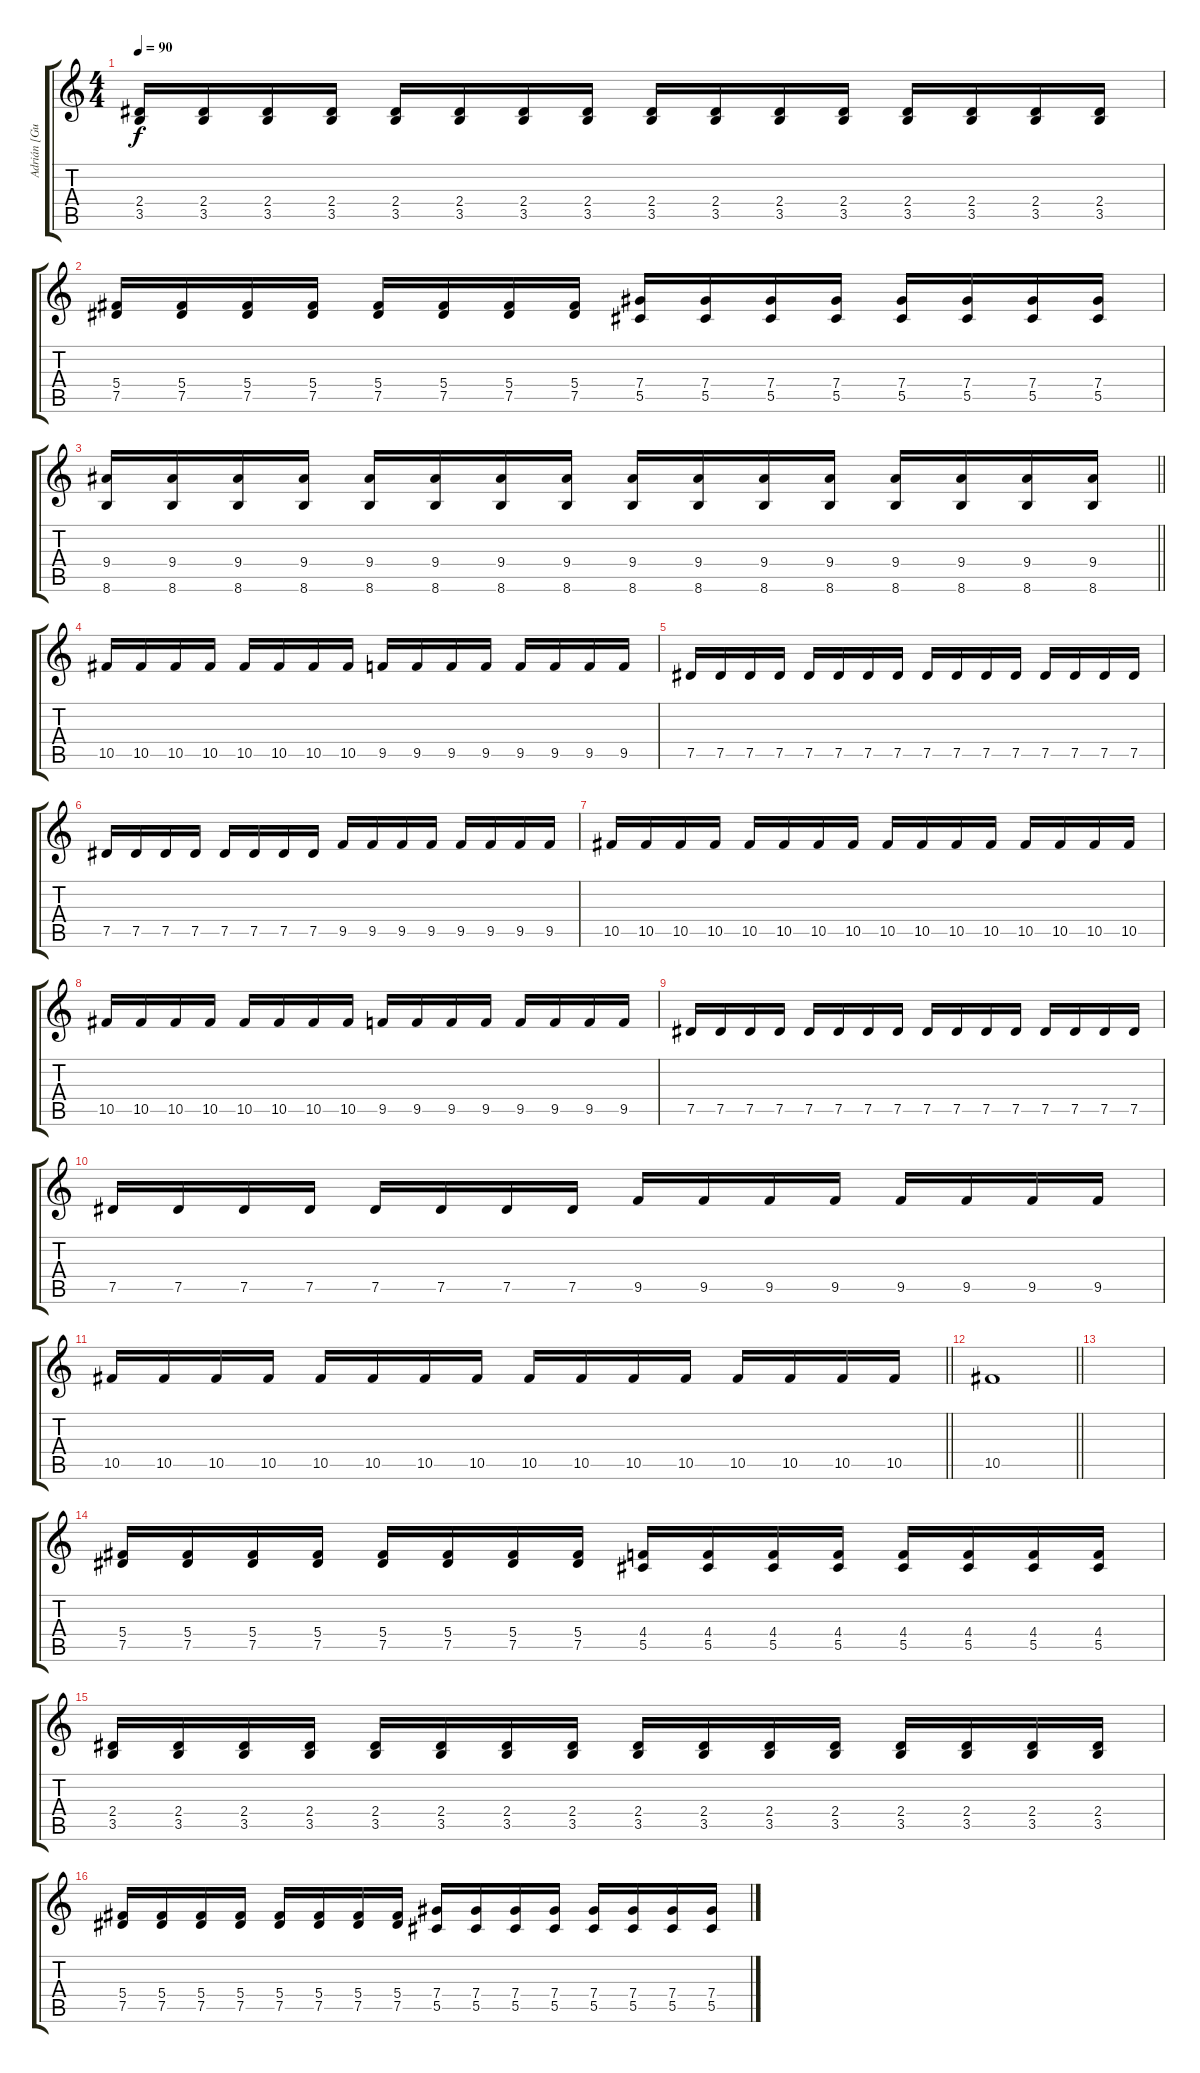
\track ("Adrián [Guitar 2]" "Adrián [Gu") {instrument distortionguitar}
\staff {score tabs}
\tuning (Eb4 Bb3 Gb3 Db3 Ab2 Eb2) {hide}
\ts (4 4)
\tempo 90
\clef g2
\ks c
(2.4 3.5).16{dy f} (2.4 3.5).16 (2.4 3.5).16 (2.4 3.5).16 (2.4 3.5).16 (2.4 3.5).16 (2.4 3.5).16 (2.4 3.5).16 (2.4 3.5).16 (2.4 3.5).16 (2.4 3.5).16 (2.4 3.5).16 (2.4 3.5).16 (2.4 3.5).16 (2.4 3.5).16 (2.4 3.5).16 |
(5.4 7.5).16 (5.4 7.5).16 (5.4 7.5).16 (5.4 7.5).16 (5.4 7.5).16 (5.4 7.5).16 (5.4 7.5).16 (5.4 7.5).16 (7.4 5.5).16 (7.4 5.5).16 (7.4 5.5).16 (7.4 5.5).16 (7.4 5.5).16 (7.4 5.5).16 (7.4 5.5).16 (7.4 5.5).16 |
\barLineRight lightlight
(9.4 8.6).16 (9.4 8.6).16 (9.4 8.6).16 (9.4 8.6).16 (9.4 8.6).16 (9.4 8.6).16 (9.4 8.6).16 (9.4 8.6).16 (9.4 8.6).16 (9.4 8.6).16 (9.4 8.6).16 (9.4 8.6).16 (9.4 8.6).16 (9.4 8.6).16 (9.4 8.6).16 (9.4 8.6).16 |
10.5.16 10.5.16 10.5.16 10.5.16 10.5.16 10.5.16 10.5.16 10.5.16 9.5.16 9.5.16 9.5.16 9.5.16 9.5.16 9.5.16 9.5.16 9.5.16 |
7.5.16 7.5.16 7.5.16 7.5.16 7.5.16 7.5.16 7.5.16 7.5.16 7.5.16 7.5.16 7.5.16 7.5.16 7.5.16 7.5.16 7.5.16 7.5.16 |
7.5.16 7.5.16 7.5.16 7.5.16 7.5.16 7.5.16 7.5.16 7.5.16 9.5.16 9.5.16 9.5.16 9.5.16 9.5.16 9.5.16 9.5.16 9.5.16 |
10.5.16 10.5.16 10.5.16 10.5.16 10.5.16 10.5.16 10.5.16 10.5.16 10.5.16 10.5.16 10.5.16 10.5.16 10.5.16 10.5.16 10.5.16 10.5.16 |
10.5.16 10.5.16 10.5.16 10.5.16 10.5.16 10.5.16 10.5.16 10.5.16 9.5.16 9.5.16 9.5.16 9.5.16 9.5.16 9.5.16 9.5.16 9.5.16 |
7.5.16 7.5.16 7.5.16 7.5.16 7.5.16 7.5.16 7.5.16 7.5.16 7.5.16 7.5.16 7.5.16 7.5.16 7.5.16 7.5.16 7.5.16 7.5.16 |
7.5.16 7.5.16 7.5.16 7.5.16 7.5.16 7.5.16 7.5.16 7.5.16 9.5.16 9.5.16 9.5.16 9.5.16 9.5.16 9.5.16 9.5.16 9.5.16 |
\barLineRight lightlight
10.5.16 10.5.16 10.5.16 10.5.16 10.5.16 10.5.16 10.5.16 10.5.16 10.5.16 10.5.16 10.5.16 10.5.16 10.5.16 10.5.16 10.5.16 10.5.16 |
\barLineRight lightlight
10.5.1 |
|
(5.4 7.5).16 (5.4 7.5).16 (5.4 7.5).16 (5.4 7.5).16 (5.4 7.5).16 (5.4 7.5).16 (5.4 7.5).16 (5.4 7.5).16 (4.4 5.5).16 (4.4 5.5).16 (4.4 5.5).16 (4.4 5.5).16 (4.4 5.5).16 (4.4 5.5).16 (4.4 5.5).16 (4.4 5.5).16 |
(2.4 3.5).16 (2.4 3.5).16 (2.4 3.5).16 (2.4 3.5).16 (2.4 3.5).16 (2.4 3.5).16 (2.4 3.5).16 (2.4 3.5).16 (2.4 3.5).16 (2.4 3.5).16 (2.4 3.5).16 (2.4 3.5).16 (2.4 3.5).16 (2.4 3.5).16 (2.4 3.5).16 (2.4 3.5).16 |
(5.4 7.5).16 (5.4 7.5).16 (5.4 7.5).16 (5.4 7.5).16 (5.4 7.5).16 (5.4 7.5).16 (5.4 7.5).16 (5.4 7.5).16 (7.4 5.5).16 (7.4 5.5).16 (7.4 5.5).16 (7.4 5.5).16 (7.4 5.5).16 (7.4 5.5).16 (7.4 5.5).16 (7.4 5.5).16
